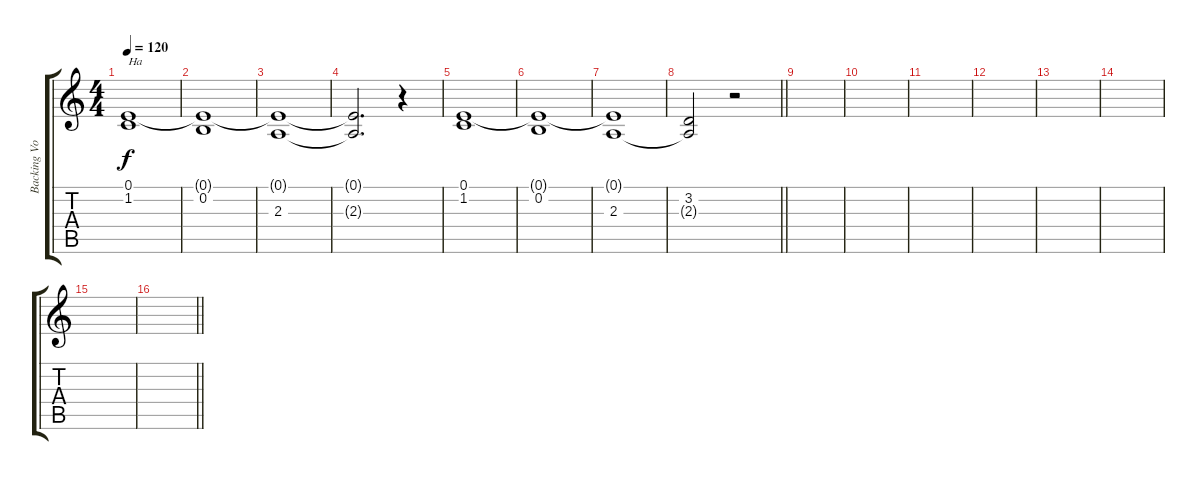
\track ("Backing Vocals" "Backing Vo") {instrument choiraahs}
\staff {score tabs}
\tuning (E4 B3 G3 D3 A2 E2) {hide}
\ts (4 4)
\tempo 120
\clef g2
\ks c
(0.1 1.2).1{txt "Ha" dy f} |
(0.1{t} 0.2).1 |
(0.1{t} 2.3).1 |
(0.1{t} 2.3{t}).2{d} r.4 |
(0.1 1.2).1 |
(0.1{t} 0.2).1 |
(0.1{t} 2.3).1 |
\barLineRight lightlight
(3.2 2.3{t}).2 r.2 |
|
|
|
|
|
|
|
\barLineRight lightlight
